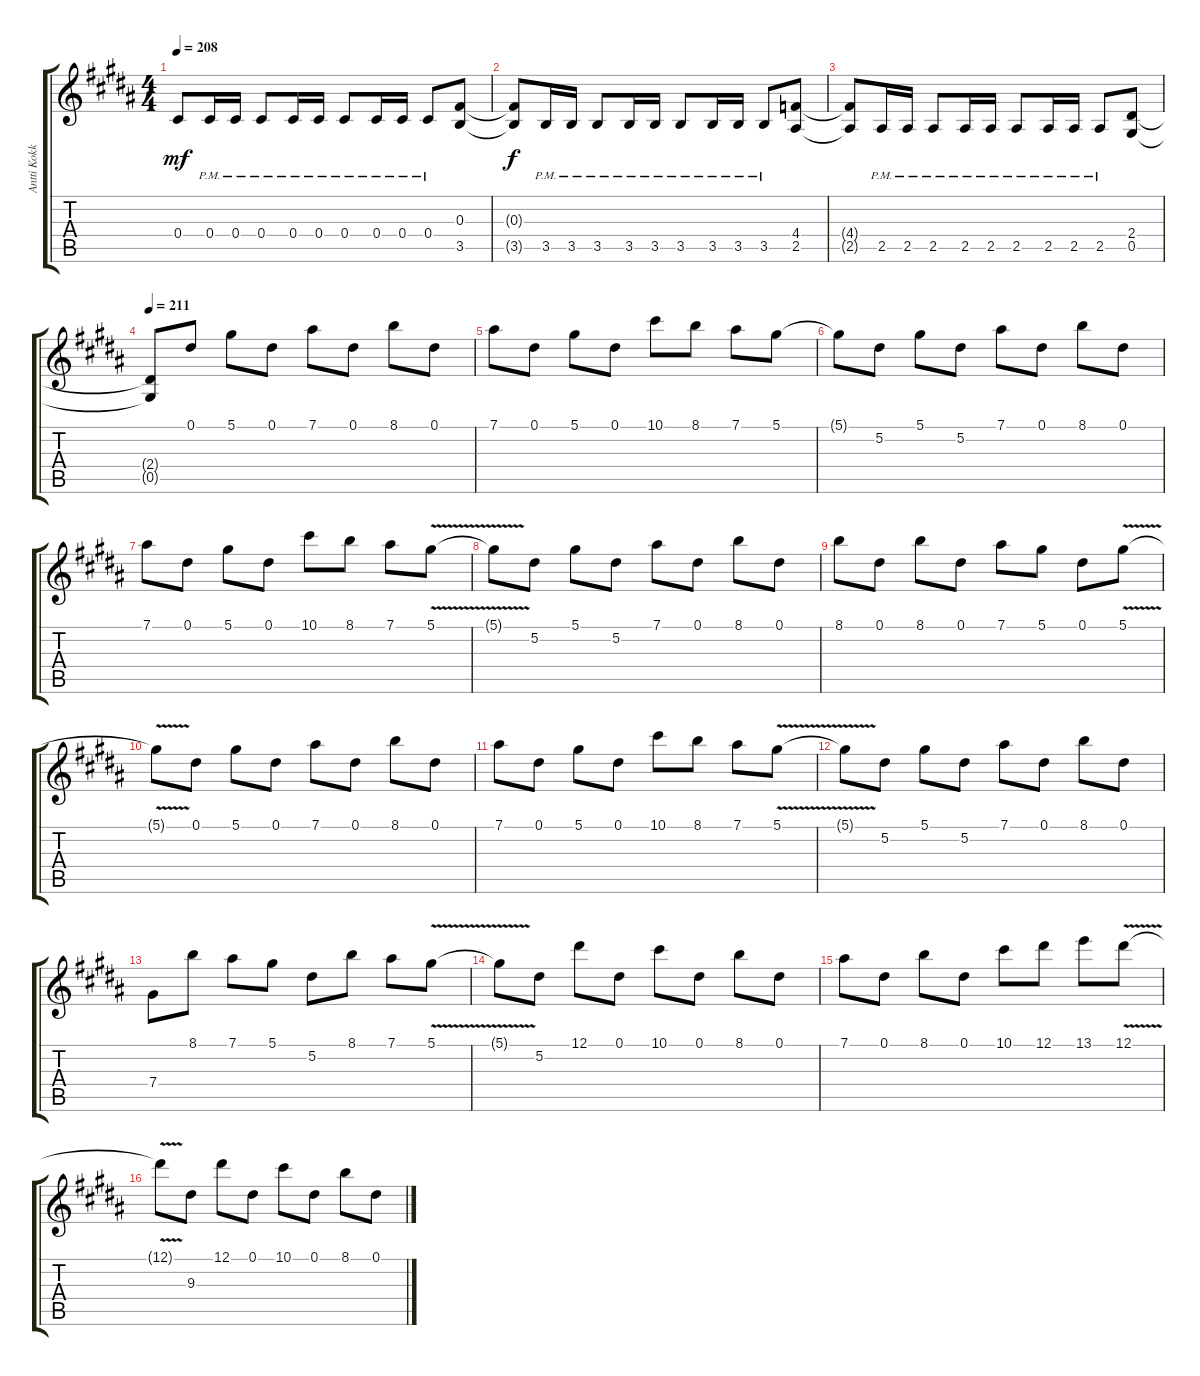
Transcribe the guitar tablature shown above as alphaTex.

\track ("Antti Kokko" "Antti Kokk") {instrument overdrivenguitar}
\staff {score tabs}
\tuning (Eb4 Bb3 Gb3 Db3 Ab2 Eb2) {hide}
\ts (4 4)
\tempo 208
\clef g2
\ks b
0.4.8{dy mf} 0.4{pm}.16 0.4{pm}.16 0.4{pm}.8 0.4{pm}.16 0.4{pm}.16 0.4{pm}.8 0.4{pm}.16 0.4{pm}.16 0.4{pm}.8 (0.3 3.5).8 |
(0.3{t} 3.5{t}).8{dy f} 3.5{pm}.16 3.5{pm}.16 3.5{pm}.8 3.5{pm}.16 3.5{pm}.16 3.5{pm}.8 3.5{pm}.16 3.5{pm}.16 3.5{pm}.8 (4.4 2.5).8 |
(4.4{t} 2.5{t}).8 2.5{pm}.16 2.5{pm}.16 2.5{pm}.8 2.5{pm}.16 2.5{pm}.16 2.5{pm}.8 2.5{pm}.16 2.5{pm}.16 2.5{pm}.8 (2.4 0.5).8 |
\tempo 211
(2.4{t} 0.5{t}).8 0.1.8 5.1.8 0.1.8 7.1.8 0.1.8 8.1.8 0.1.8 |
\ks g#minor
7.1.8 0.1.8 5.1.8 0.1.8 10.1.8 8.1.8 7.1.8 5.1.8 |
5.1{t}.8 5.2.8 5.1.8 5.2.8 7.1.8 0.1.8 8.1.8 0.1.8 |
\ks b
7.1.8 0.1.8 5.1.8 0.1.8 10.1.8 8.1.8 7.1.8 5.1{v}.8 |
\ks g#minor
5.1{v t}.8 5.2.8 5.1.8 5.2.8 7.1.8 0.1.8 8.1.8 0.1.8 |
\ks b
8.1.8 0.1.8 8.1.8 0.1.8 7.1.8 5.1.8 0.1.8 5.1{v}.8 |
\ks g#minor
5.1{t}.8 0.1.8 5.1.8 0.1.8 7.1.8 0.1.8 8.1.8 0.1.8 |
\ks b
7.1.8 0.1.8 5.1.8 0.1.8 10.1.8 8.1.8 7.1.8 5.1{v}.8 |
\ks g#minor
5.1{v t}.8 5.2.8 5.1.8 5.2.8 7.1.8 0.1.8 8.1.8 0.1.8 |
\ks b
7.4.8 8.1.8 7.1.8 5.1.8 5.2.8 8.1.8 7.1.8 5.1{v}.8 |
\ks g#minor
5.1{v t}.8 5.2.8 12.1.8 0.1.8 10.1.8 0.1.8 8.1.8 0.1.8 |
\ks b
7.1.8 0.1.8 8.1.8 0.1.8 10.1.8 12.1.8 13.1.8 12.1{v}.8 |
\ks g#minor
12.1{v t}.8 9.3.8 12.1.8 0.1.8 10.1.8 0.1.8 8.1.8 0.1.8
